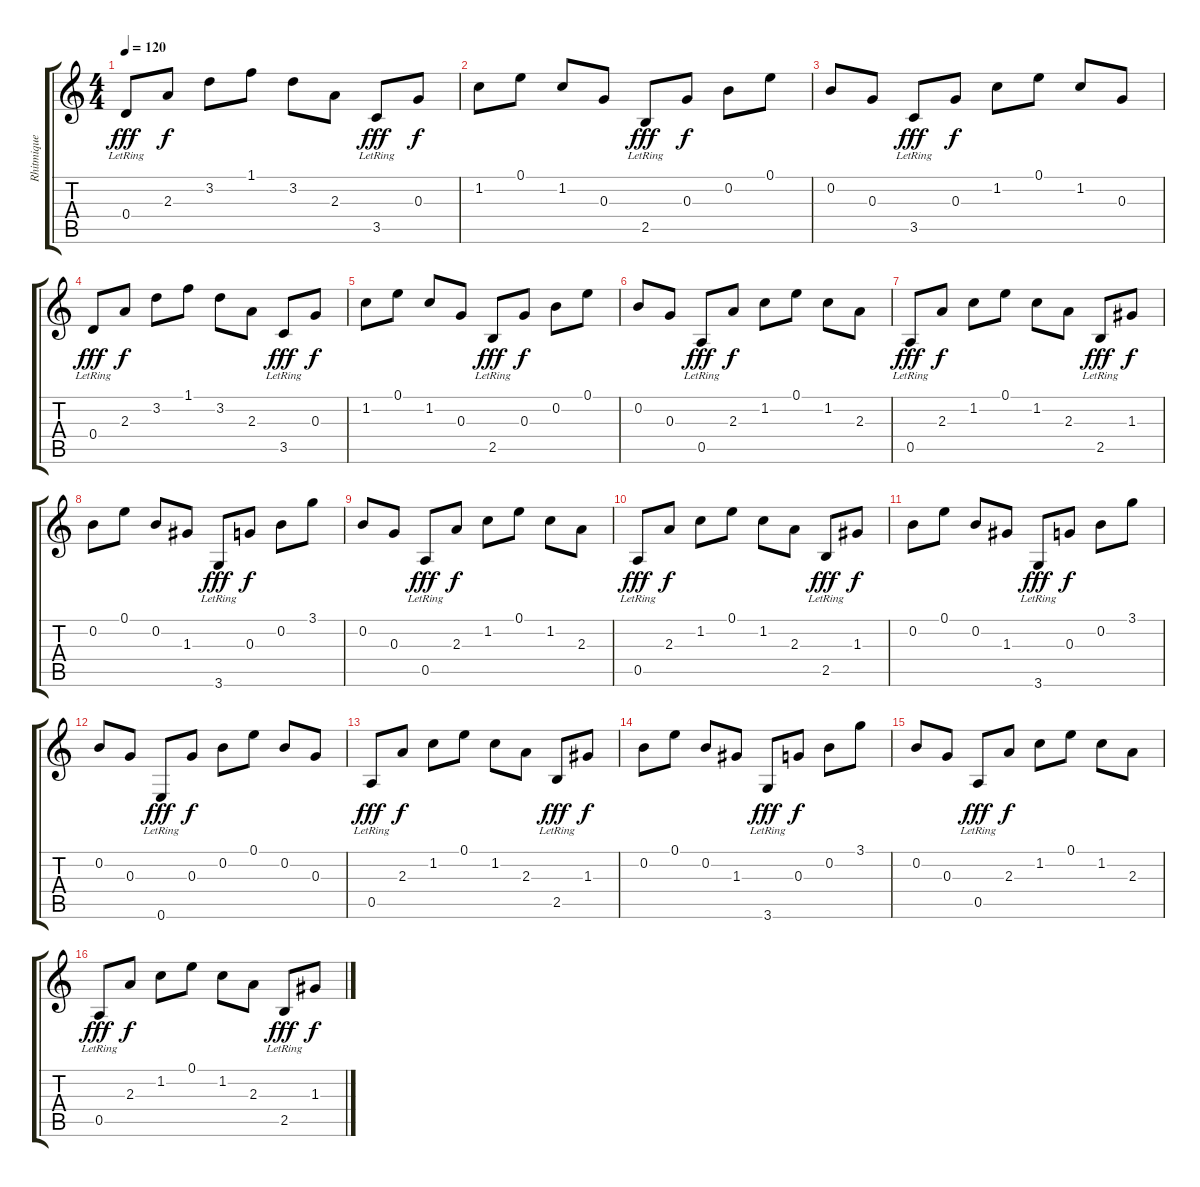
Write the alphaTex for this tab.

\track ("Rhitmique (Arpeges)" "Rhitmique ") {instrument acousticguitarnylon}
\staff {score tabs}
\tuning (E4 B3 G3 D3 A2 E2) {hide}
\ts (4 4)
\tempo 120
\clef g2
\ks c
0.4{lr}.8{dy fff} 2.3.8{dy f} 3.2.8 1.1.8 3.2.8 2.3.8 3.5{lr}.8{dy fff} 0.3.8{dy f} |
1.2.8 0.1.8 1.2.8 0.3.8 2.5{lr}.8{dy fff} 0.3.8{dy f} 0.2.8 0.1.8 |
0.2.8 0.3.8 3.5{lr}.8{dy fff} 0.3.8{dy f} 1.2.8 0.1.8 1.2.8 0.3.8 |
0.4{lr}.8{dy fff} 2.3.8{dy f} 3.2.8 1.1.8 3.2.8 2.3.8 3.5{lr}.8{dy fff} 0.3.8{dy f} |
1.2.8 0.1.8 1.2.8 0.3.8 2.5{lr}.8{dy fff} 0.3.8{dy f} 0.2.8 0.1.8 |
0.2.8 0.3.8 0.5{lr}.8{dy fff} 2.3.8{dy f} 1.2.8 0.1.8 1.2.8 2.3.8 |
0.5{lr}.8{dy fff} 2.3.8{dy f} 1.2.8 0.1.8 1.2.8 2.3.8 2.5{lr}.8{dy fff} 1.3.8{dy f} |
0.2.8 0.1.8 0.2.8 1.3.8 3.6{lr}.8{dy fff} 0.3.8{dy f} 0.2.8 3.1.8 |
0.2.8 0.3.8 0.5{lr}.8{dy fff} 2.3.8{dy f} 1.2.8 0.1.8 1.2.8 2.3.8 |
0.5{lr}.8{dy fff} 2.3.8{dy f} 1.2.8 0.1.8 1.2.8 2.3.8 2.5{lr}.8{dy fff} 1.3.8{dy f} |
0.2.8 0.1.8 0.2.8 1.3.8 3.6{lr}.8{dy fff} 0.3.8{dy f} 0.2.8 3.1.8 |
0.2.8 0.3.8 0.6{lr}.8{dy fff instrument acousticguitarsteel} 0.3.8{dy f instrument acousticguitarnylon} 0.2.8 0.1.8 0.2.8 0.3.8 |
0.5{lr}.8{dy fff} 2.3.8{dy f} 1.2.8 0.1.8 1.2.8 2.3.8 2.5{lr}.8{dy fff} 1.3.8{dy f} |
0.2.8 0.1.8 0.2.8 1.3.8 3.6{lr}.8{dy fff} 0.3.8{dy f} 0.2.8 3.1.8 |
0.2.8 0.3.8 0.5{lr}.8{dy fff} 2.3.8{dy f} 1.2.8 0.1.8 1.2.8 2.3.8 |
0.5{lr}.8{dy fff} 2.3.8{dy f} 1.2.8 0.1.8 1.2.8 2.3.8 2.5{lr}.8{dy fff} 1.3.8{dy f}
